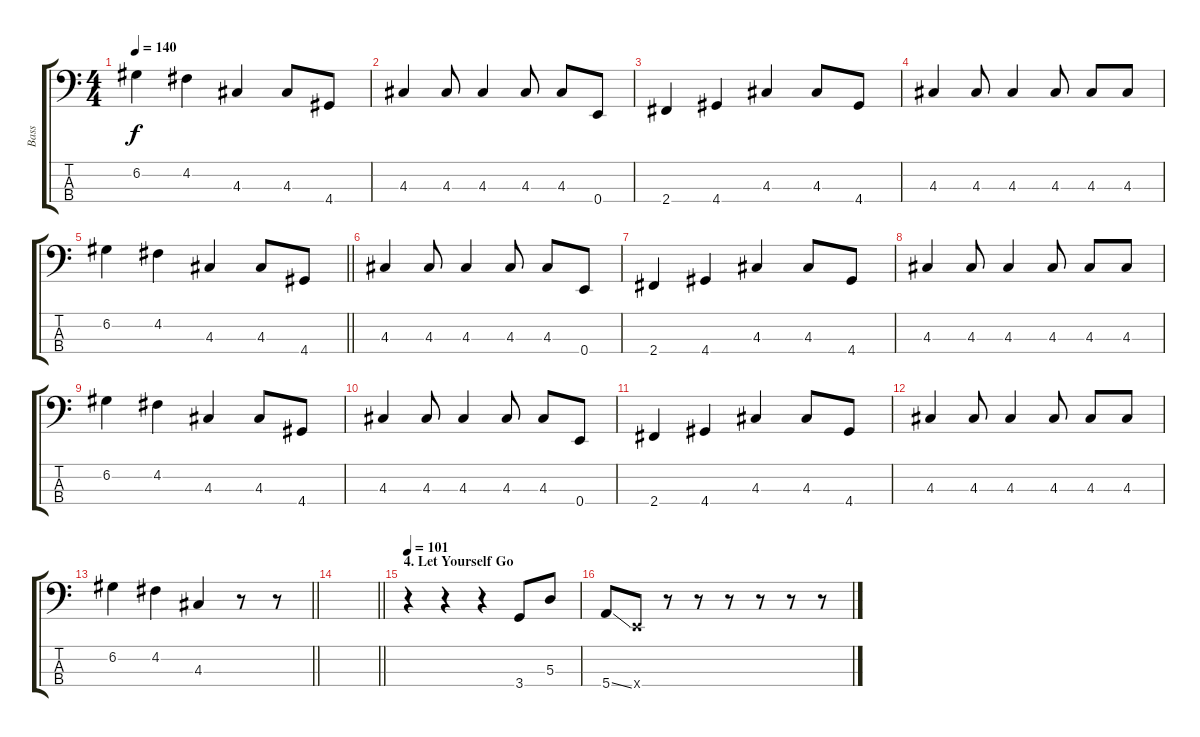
\track ("Bass" "Bass") {instrument electricbasspick}
\staff {score tabs}
\tuning (G2 D2 A1 E1) {hide}
\ts (4 4)
\tempo 140
\clef f4
\ks c
6.2.4{dy f} 4.2.4 4.3.4 4.3.8 4.4.8 |
4.3.4 4.3.8 4.3.4 4.3.8 4.3.8 0.4.8 |
2.4.4 4.4.4 4.3.4 4.3.8 4.4.8 |
4.3.4 4.3.8 4.3.4 4.3.8 4.3.8 4.3.8 |
\barLineRight lightlight
6.2.4 4.2.4 4.3.4 4.3.8 4.4.8 |
4.3.4 4.3.8 4.3.4 4.3.8 4.3.8 0.4.8 |
2.4.4 4.4.4 4.3.4 4.3.8 4.4.8 |
4.3.4 4.3.8 4.3.4 4.3.8 4.3.8 4.3.8 |
6.2.4 4.2.4 4.3.4 4.3.8 4.4.8 |
4.3.4 4.3.8 4.3.4 4.3.8 4.3.8 0.4.8 |
2.4.4 4.4.4 4.3.4 4.3.8 4.4.8 |
4.3.4 4.3.8 4.3.4 4.3.8 4.3.8 4.3.8 |
\barLineRight lightlight
6.2.4 4.2.4 4.3.4 r.8 r.8 |
\barLineRight lightlight
|
\section ("" "4. Let Yourself Go")
\tempo 101
r.4 r.4 r.4 3.4.8 5.3.8 |
5.4{ss}.8 0.4{x}.8 r.8 r.8 r.8 r.8 r.8 r.8
